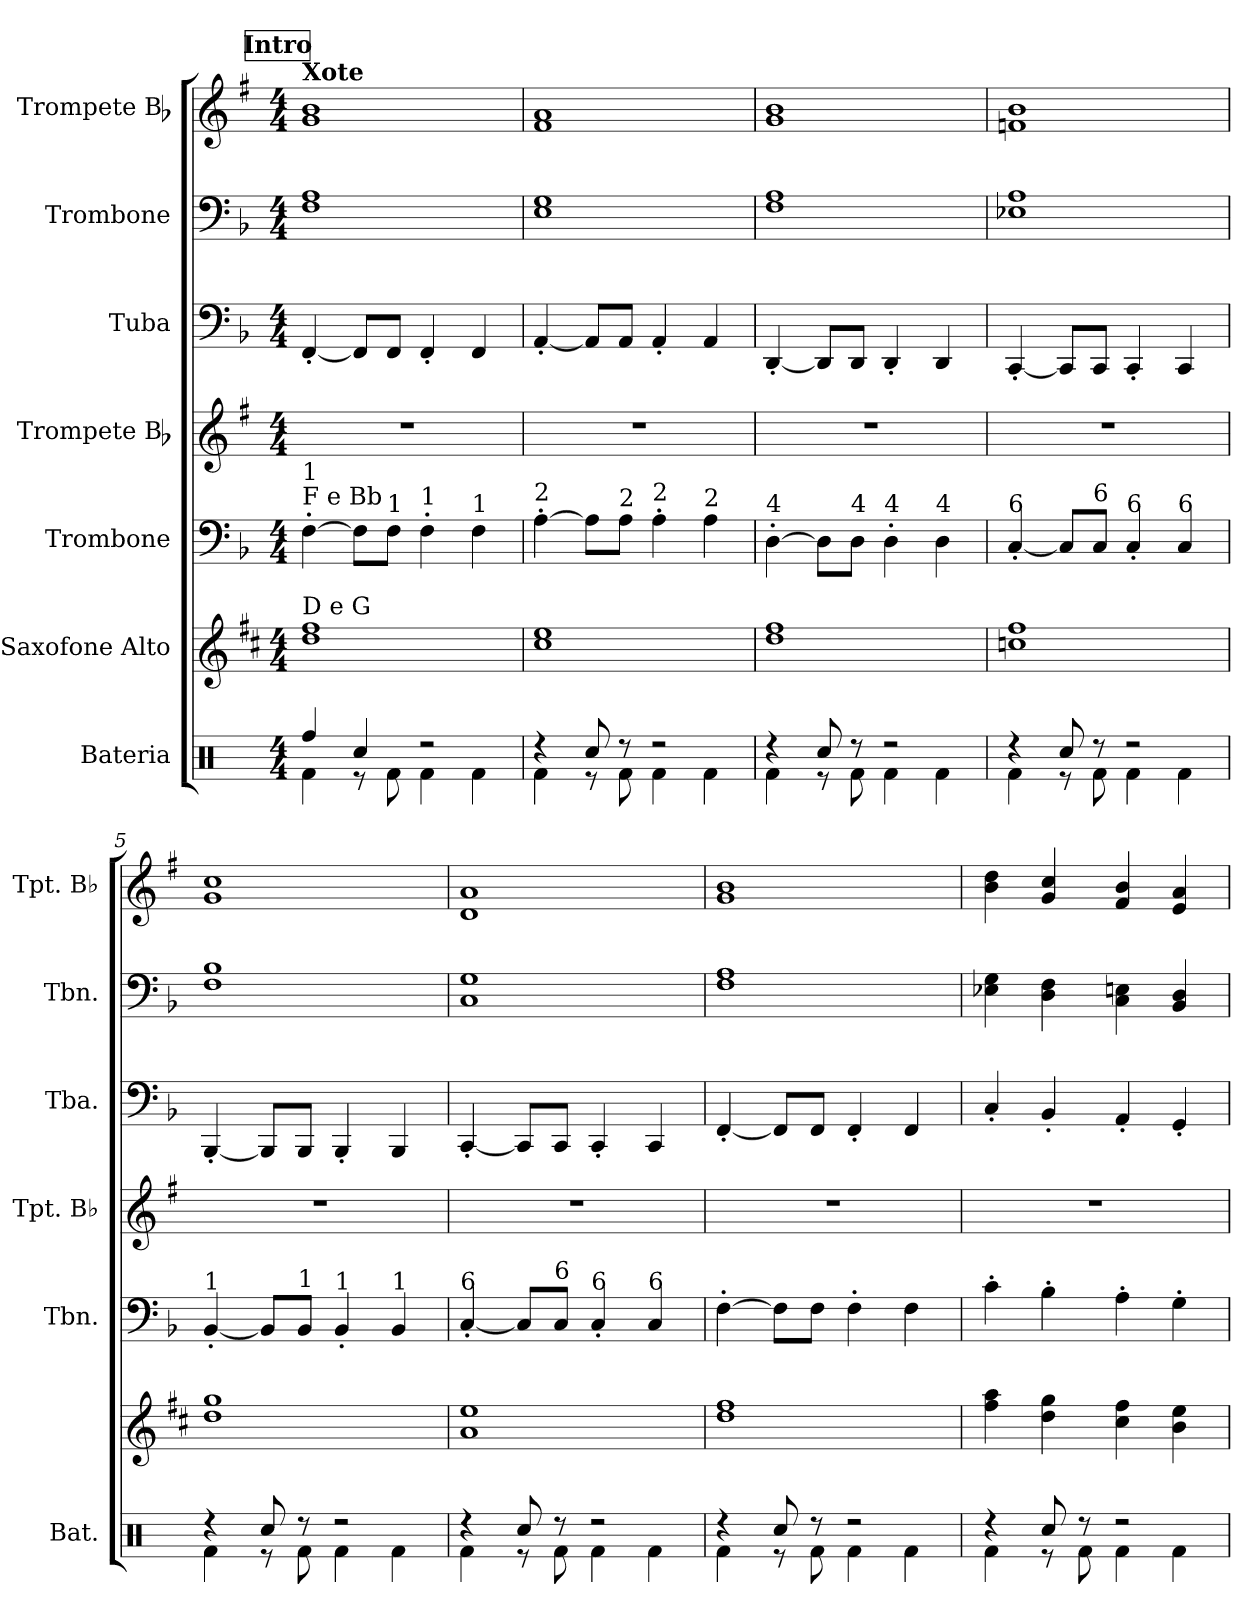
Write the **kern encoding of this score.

**kern	**kern	**kern	**kern	**kern	**kern	**kern
*part7	*part6	*part5	*part4	*part3	*part2	*part1
*staff7	*staff6	*staff5	*staff4	*staff3	*staff2	*staff1
*I"Bateria	*I"Saxofone Alto	*I"Trombone	*I"Trompete Bb	*I"Tuba	*I"Trombone	*I"Trompete Bb
*I'Bat.	*	*I'Tbn.	*I'Tpt. Bb	*I'Tba.	*I'Tbn.	*I'Tpt. Bb
*clefX	*clefG2	*clefF4	*clefG2	*clefF4	*clefF4	*clefG2
*	*ITrd5c9	*	*ITrd1c2	*	*	*ITrd1c2
*k[]	*k[b-]	*k[b-]	*k[b-]	*k[b-]	*k[b-]	*k[b-]
*M4/4	*M4/4	*M4/4	*M4/4	*M4/4	*M4/4	*M4/4
*MM112	*MM112	*MM112	*MM112	*MM112	*MM112	*MM112
!!LO:REH:place=s1:a:B:fs=14:t=Intro
=1	=1	=1	=1	=1	=1	=1
*^	*	*	*	*	*	*
!	!	!	!	!	!	!	!LO:TX:a:B:t=Xote
!	!	!	!LO:TX:a:t=F e Bb	!	!	!	!
!	!	!	!LO:TX:a:t=1	!	!	!	!
!	!	!LO:TX:a:t=D e G	!	!	!	!	!
4Rff/	4Rf\	1f 1a	[4F'\	1r	[4FF'/	1F 1A	1f 1a
4Rcc/	8r	.	8F\L]	.	8FF/L]	.	.
!	!	!	!LO:TX:a:t=1	!	!	!	!
.	8Rf\	.	8F\J	.	8FF/J	.	.
!	!	!	!LO:TX:a:t=1	!	!	!	!
2r	4Rf\	.	4F'\	.	4FF'/	.	.
!	!	!	!LO:TX:a:t=1	!	!	!	!
.	4Rf\	.	4F\	.	4FF/	.	.
=2	=2	=2	=2	=2	=2	=2	=2
!	!	!	!LO:TX:a:t=2	!	!	!	!
4r	4Rf\	1e 1g	[4A'\	1r	[4AA'/	1E 1G	1e 1g
8Rcc/	8r	.	8A\L]	.	8AA/L]	.	.
!	!	!	!LO:TX:a:t=2	!	!	!	!
8r	8Rf\	.	8A\J	.	8AA/J	.	.
!	!	!	!LO:TX:a:t=2	!	!	!	!
2r	4Rf\	.	4A'\	.	4AA'/	.	.
!	!	!	!LO:TX:a:t=2	!	!	!	!
.	4Rf\	.	4A\	.	4AA/	.	.
=3	=3	=3	=3	=3	=3	=3	=3
!	!	!	!LO:TX:a:t=4	!	!	!	!
4r	4Rf\	1f 1a	[4D'\	1r	[4DD'/	1F 1A	1f 1a
8Rcc/	8r	.	8D\L]	.	8DD/L]	.	.
!	!	!	!LO:TX:a:t=4	!	!	!	!
8r	8Rf\	.	8D\J	.	8DD/J	.	.
!	!	!	!LO:TX:a:t=4	!	!	!	!
2r	4Rf\	.	4D'\	.	4DD'/	.	.
!	!	!	!LO:TX:a:t=4	!	!	!	!
.	4Rf\	.	4D\	.	4DD/	.	.
=4	=4	=4	=4	=4	=4	=4	=4
!	!	!	!LO:TX:a:t=6	!	!	!	!
4r	4Rf\	1e-X 1a	[4C'/	1r	[4CC'/	1E-X 1A	1e-X 1a
8Rcc/	8r	.	8C/L]	.	8CC/L]	.	.
!	!	!	!LO:TX:a:t=6	!	!	!	!
8r	8Rf\	.	8C/J	.	8CC/J	.	.
!	!	!	!LO:TX:a:t=6	!	!	!	!
2r	4Rf\	.	4C'/	.	4CC'/	.	.
!	!	!	!LO:TX:a:t=6	!	!	!	!
.	4Rf\	.	4C/	.	4CC/	.	.
=5	=5	=5	=5	=5	=5	=5	=5
!	!	!	!LO:TX:a:t=1	!	!	!	!
4r	4Rf\	1f 1b-	[4BB-'/	1r	[4BBB-'/	1F 1B-	1f 1b-
8Rcc/	8r	.	8BB-/L]	.	8BBB-/L]	.	.
!	!	!	!LO:TX:a:t=1	!	!	!	!
8r	8Rf\	.	8BB-/J	.	8BBB-/J	.	.
!	!	!	!LO:TX:a:t=1	!	!	!	!
2r	4Rf\	.	4BB-'/	.	4BBB-'/	.	.
!	!	!	!LO:TX:a:t=1	!	!	!	!
.	4Rf\	.	4BB-/	.	4BBB-/	.	.
=6	=6	=6	=6	=6	=6	=6	=6
!	!	!	!LO:TX:a:t=6	!	!	!	!
4r	4Rf\	1c 1g	[4C'/	1r	[4CC'/	1C 1G	1c 1g
8Rcc/	8r	.	8C/L]	.	8CC/L]	.	.
!	!	!	!LO:TX:a:t=6	!	!	!	!
8r	8Rf\	.	8C/J	.	8CC/J	.	.
!	!	!	!LO:TX:a:t=6	!	!	!	!
2r	4Rf\	.	4C'/	.	4CC'/	.	.
!	!	!	!LO:TX:a:t=6	!	!	!	!
.	4Rf\	.	4C/	.	4CC/	.	.
=7	=7	=7	=7	=7	=7	=7	=7
4r	4Rf\	1f 1a	[4F'\	1r	[4FF'/	1F 1A	1f 1a
8Rcc/	8r	.	8F\L]	.	8FF/L]	.	.
8r	8Rf\	.	8F\J	.	8FF/J	.	.
2r	4Rf\	.	4F'\	.	4FF'/	.	.
.	4Rf\	.	4F\	.	4FF/	.	.
=8	=8	=8	=8	=8	=8	=8	=8
4r	4Rf\	4a\ 4cc\	4c'\	1r	4C'/	4E-X\ 4G\	4a\ 4cc\
8Rcc/	8r	4f\ 4b-\	4B-'\	.	4BB-'/	4D\ 4F\	4f/ 4b-/
8r	8Rf\	.	.	.	.	.	.
2r	4Rf\	4e\ 4a\	4A'\	.	4AA'/	4C\ 4En\	4e/ 4a/
.	4Rf\	4d\ 4g\	4G'\	.	4GG'/	4BB-/ 4D/	4d/ 4g/
*v	*v	*	*	*	*	*	*
=	=	=	=	=	=	=
*-	*-	*-	*-	*-	*-	*-
